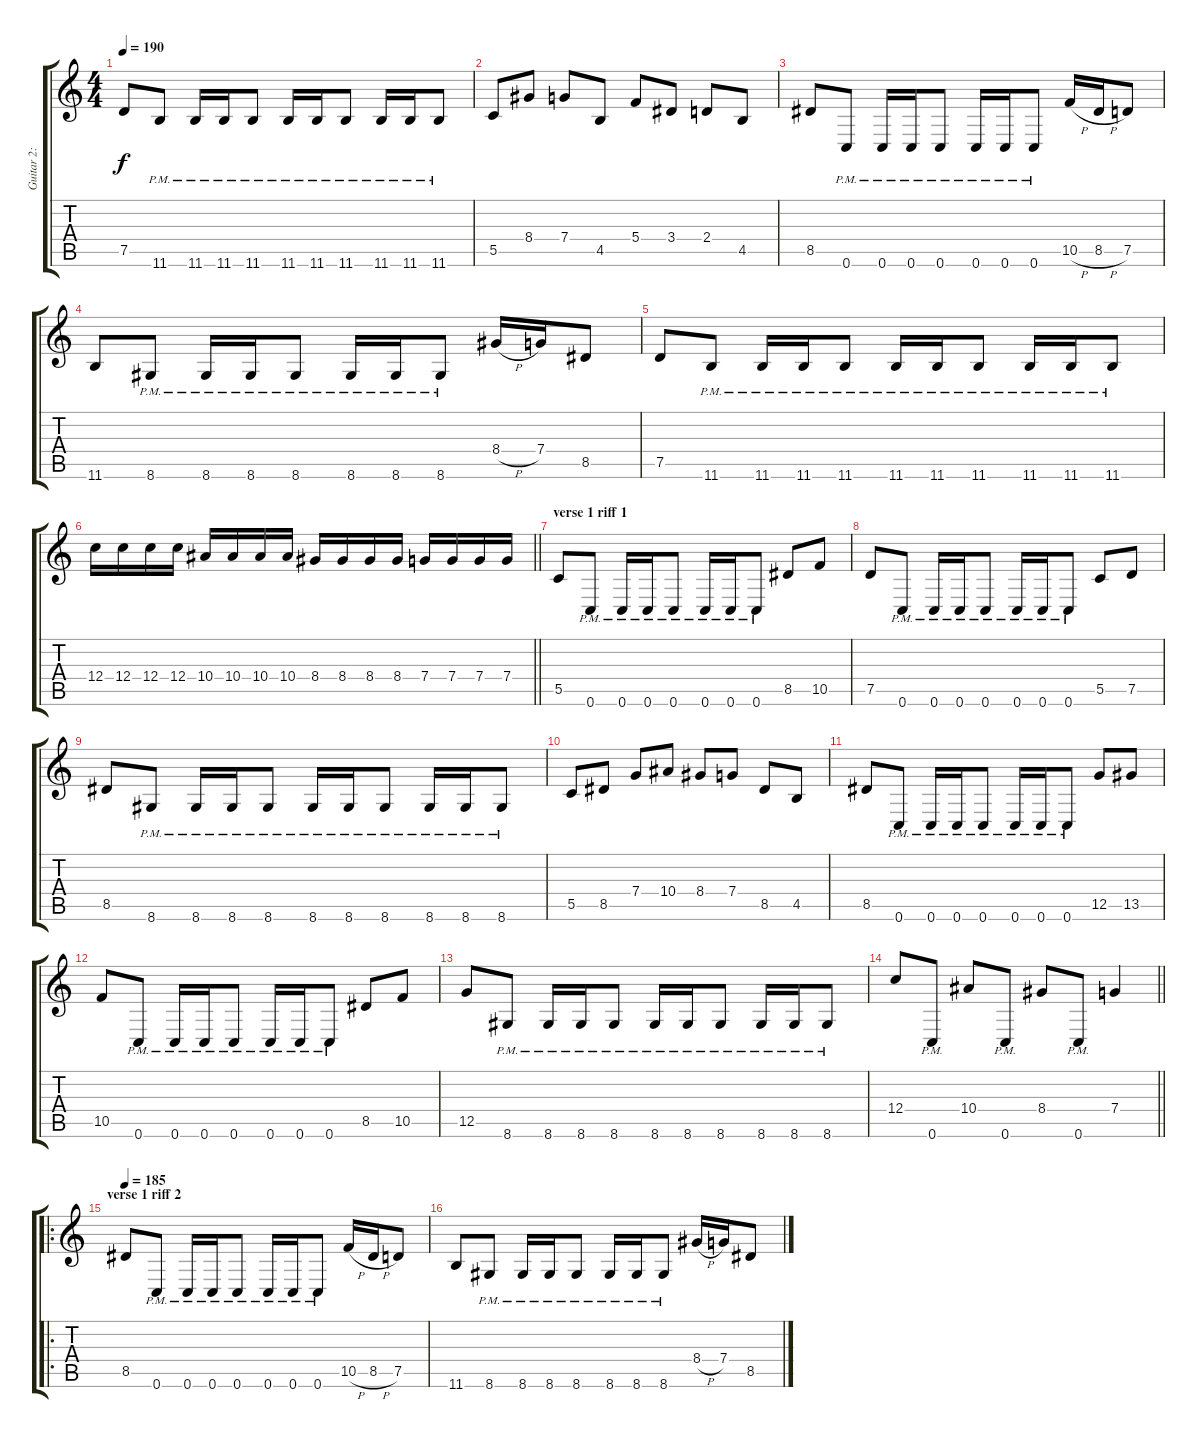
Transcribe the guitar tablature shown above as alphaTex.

\track ("Guitar 2: Johan" "Guitar 2: ") {instrument overdrivenguitar}
\staff {score tabs}
\tuning (D4 A3 F3 C3 G2 C2) {hide}
\ts (4 4)
\tempo 190
\clef g2
\ks c
7.5.8{dy f} 11.6{pm}.8 11.6{pm}.16 11.6{pm}.16 11.6{pm}.8 11.6{pm}.16 11.6{pm}.16 11.6{pm}.8 11.6{pm}.16 11.6{pm}.16 11.6{pm}.8 |
5.5.8 8.4.8 7.4.8 4.5.8 5.4.8 3.4.8 2.4.8 4.5.8 |
8.5.8 0.6{pm}.8 0.6{pm}.16 0.6{pm}.16 0.6{pm}.8 0.6{pm}.16 0.6{pm}.16 0.6{pm}.8 10.5{h}.16 8.5{h}.16 7.5.8 |
11.6.8 8.6{pm}.8 8.6{pm}.16 8.6{pm}.16 8.6{pm}.8 8.6{pm}.16 8.6{pm}.16 8.6{pm}.8 8.4{h}.16 7.4.16 8.5.8 |
7.5.8 11.6{pm}.8 11.6{pm}.16 11.6{pm}.16 11.6{pm}.8 11.6{pm}.16 11.6{pm}.16 11.6{pm}.8 11.6{pm}.16 11.6{pm}.16 11.6{pm}.8 |
\barLineRight lightlight
12.4.16 12.4.16 12.4.16 12.4.16 10.4.16 10.4.16 10.4.16 10.4.16 8.4.16 8.4.16 8.4.16 8.4.16 7.4.16 7.4.16 7.4.16 7.4.16 |
\section ("" "verse 1 riff 1")
5.5.8 0.6{pm}.8 0.6{pm}.16 0.6{pm}.16 0.6{pm}.8 0.6{pm}.16 0.6{pm}.16 0.6{pm}.8 8.5.8 10.5.8 |
7.5.8 0.6{pm}.8 0.6{pm}.16 0.6{pm}.16 0.6{pm}.8 0.6{pm}.16 0.6{pm}.16 0.6{pm}.8 5.5.8 7.5.8 |
8.5.8 8.6{pm}.8 8.6{pm}.16 8.6{pm}.16 8.6{pm}.8 8.6{pm}.16 8.6{pm}.16 8.6{pm}.8 8.6{pm}.16 8.6{pm}.16 8.6{pm}.8 |
5.5.8 8.5.8 7.4.8 10.4.8 8.4.8 7.4.8 8.5.8 4.5.8 |
8.5.8 0.6{pm}.8 0.6{pm}.16 0.6{pm}.16 0.6{pm}.8 0.6{pm}.16 0.6{pm}.16 0.6{pm}.8 12.5.8 13.5.8 |
10.5.8 0.6{pm}.8 0.6{pm}.16 0.6{pm}.16 0.6{pm}.8 0.6{pm}.16 0.6{pm}.16 0.6{pm}.8 8.5.8 10.5.8 |
12.5.8 8.6{pm}.8 8.6{pm}.16 8.6{pm}.16 8.6{pm}.8 8.6{pm}.16 8.6{pm}.16 8.6{pm}.8 8.6{pm}.16 8.6{pm}.16 8.6{pm}.8 |
\barLineRight lightlight
12.4.8 0.6{pm}.8 10.4.8 0.6{pm}.8 8.4.8 0.6{pm}.8 7.4.4 |
\ro
\section ("" "verse 1 riff 2")
\tempo 185
8.5.8 0.6{pm}.8 0.6{pm}.16 0.6{pm}.16 0.6{pm}.8 0.6{pm}.16 0.6{pm}.16 0.6{pm}.8 10.5{h}.16 8.5{h}.16 7.5.8 |
11.6.8 8.6{pm}.8 8.6{pm}.16 8.6{pm}.16 8.6{pm}.8 8.6{pm}.16 8.6{pm}.16 8.6{pm}.8 8.4{h}.16 7.4.16 8.5.8
